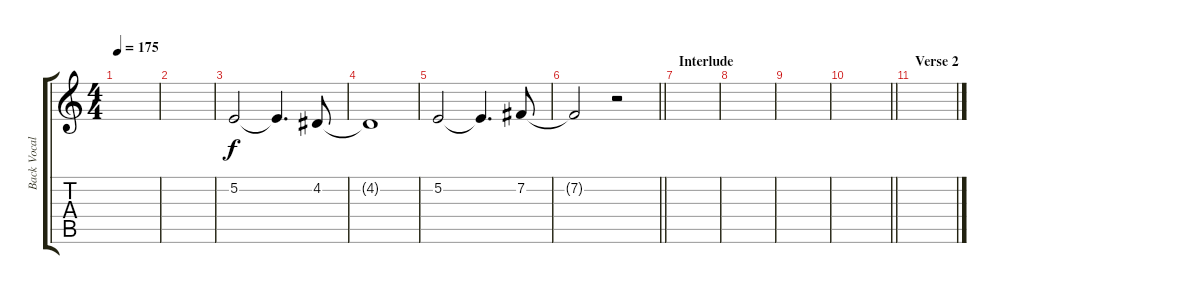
\track ("Back Vocals" "Back Vocal") {instrument tenorsax}
\staff {score tabs}
\tuning (E4 B3 G3 D3 A2 E2) {hide}
\ts (4 4)
\tempo 175
\clef g2
\ks c
|
|
5.2.2 5.2{t}.4{d} 4.2.8 |
4.2{t}.1 |
5.2.2 5.2{t}.4{d} 7.2.8 |
\barLineRight lightlight
7.2{t}.2 r.2 |
\section ("" "Interlude")
|
|
|
\barLineRight lightlight
|
\section ("" "Verse 2")
